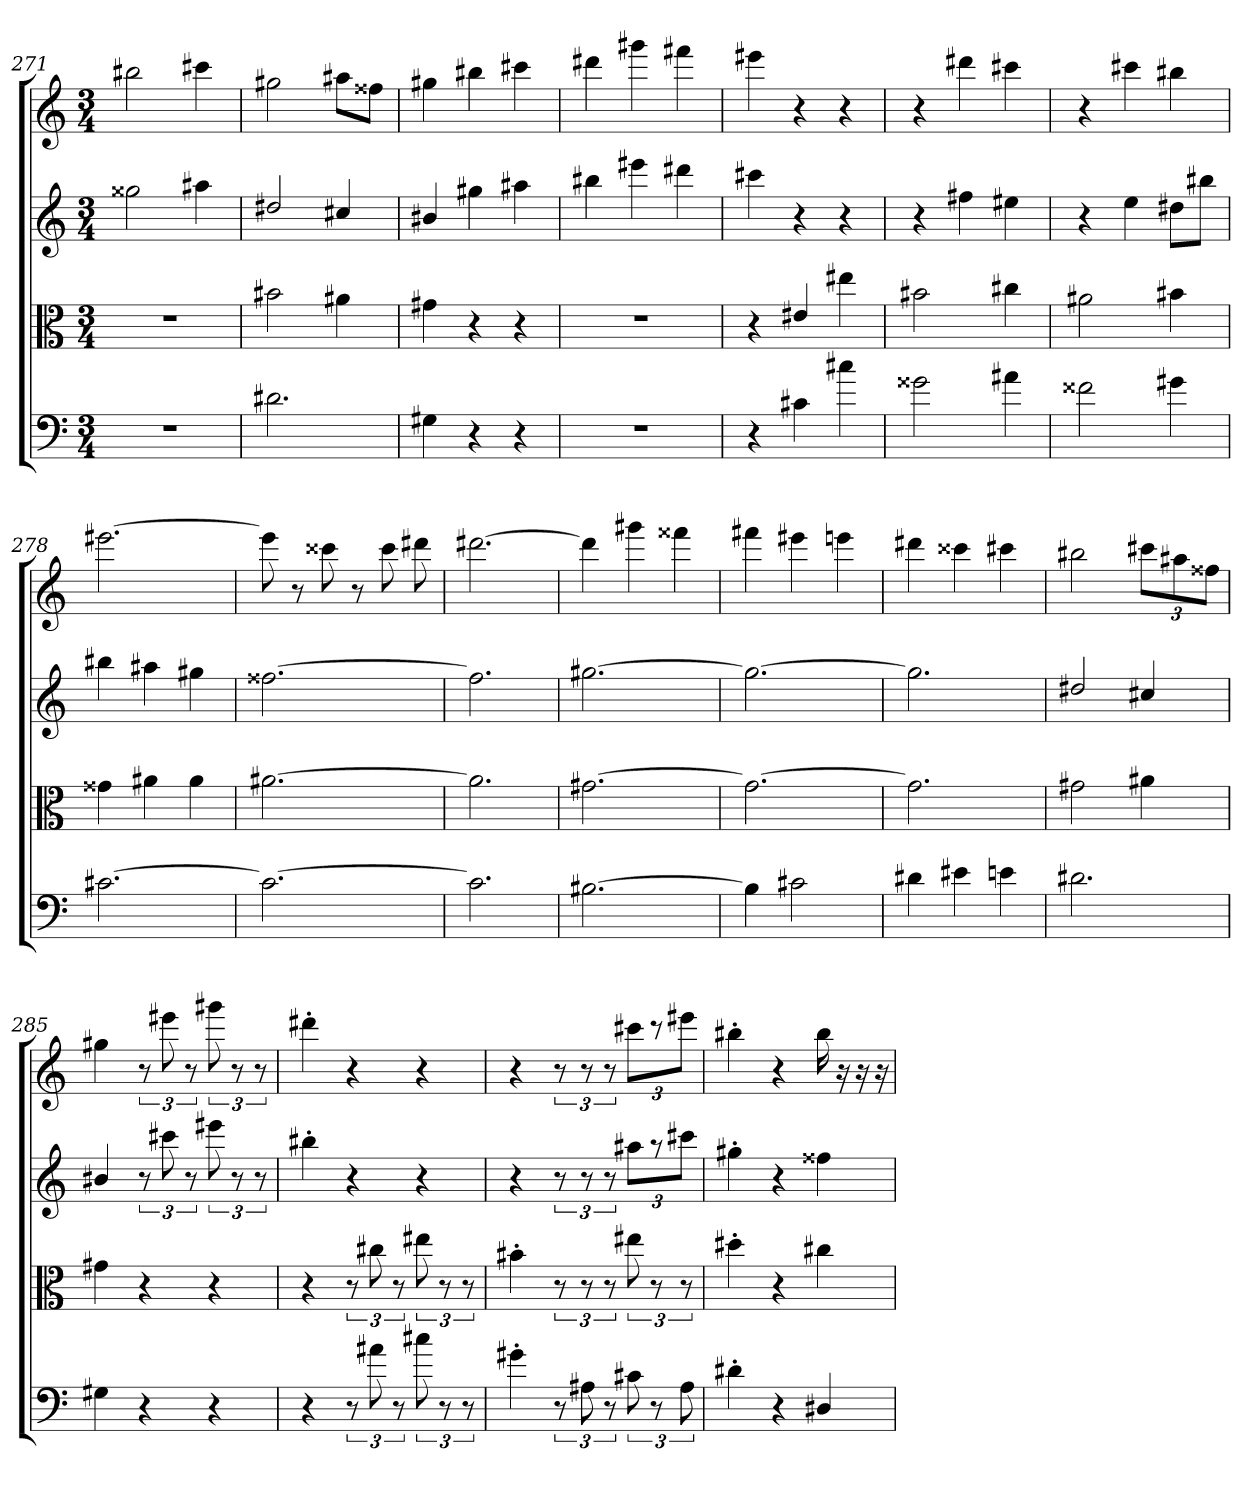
**kern	**kern	**kern	**kern
*part4	*part3	*part2	*part1
*staff4	*staff3	*staff2	*staff1
*clefF4	*clefC3	*clefG2	*clefG2
*k[]	*k[]	*k[]	*k[]
*M3/4	*M3/4	*M3/4	*M3/4
=271	=271	=271	=271
2.r	2.r	2gg##X\	2bb#X\
.	.	4aa#X\	4ccc#X\
=272	=272	=272	=272
2.d#X\	2b#X\	2dd#X/	2gg#X\
.	4a#X\	4cc#X/	8aa#X\L
.	.	.	8ff##X\J
=273	=273	=273	=273
4G#X\	4g#X\	4b#X/	4gg#X\
4r	4r	4gg#X\	4bb#X\
4r	4r	4aa#X\	4ccc#X\
=274	=274	=274	=274
2.r	2.r	4bb#X\	4ddd#X\
.	.	4eee#X\	4ggg#X\
.	.	4ddd#X\	4fff#X\
=275	=275	=275	=275
4r	4r	4ccc#X\	4eee#X\
4c#X\	4e#X/	4r	4r
4cc#X\	4ee#X\	4r	4r
=276	=276	=276	=276
2g##X\	2b#X\	4r	4r
.	.	4ff#X\	4ddd#X\
4a#X\	4cc#X\	4ee#X\	4ccc#X\
=277	=277	=277	=277
2f##X\	2a#X\	4r	4r
.	.	4ee\	4ccc#X\
4g#X\	4b#X\	8dd#X\L	4bb#X\
.	.	8bb#X\J	.
=278	=278	=278	=278
[2.c#X\	4g##X\	4bb#X\	[2.eee#X\
.	4a#X\	4aa#X\	.
.	4a#\	4gg#X\	.
=279	=279	=279	=279
2.c#\_	[2.a#X\	[2.ff##X\	8eee#\]
.	.	.	8r
.	.	.	8ccc##X\
.	.	.	8r
.	.	.	8ccc##\
.	.	.	8ddd#X\
=280	=280	=280	=280
2.c#\]	2.a#\]	2.ff##\]	[2.ddd#X\
=281	=281	=281	=281
[2.B#X\	[2.g#X\	[2.gg#X\	4ddd#\]
.	.	.	4ggg#X\
.	.	.	4fff##X\
=282	=282	=282	=282
4B#\]	2.g#\_	2.gg#\_	4fff#X\
2c#X\	.	.	4eee#X\
.	.	.	4eeen\
=283	=283	=283	=283
4d#X\	2.g#\]	2.gg#\]	4ddd#X\
4e#X\	.	.	4ccc##X\
4en\	.	.	4ccc#X\
=284	=284	=284	=284
2.d#X\	2g#X\	2dd#X/	2bb#X\
.	4a#X\	4cc#X/	12ccc#X\L
.	.	.	12aa#X\
.	.	.	12ff##X\J
=285	=285	=285	=285
4G#X\	4g#X\	4b#X/	4gg#X\
4r	4r	12r	12r
.	.	12ccc#X\	12eee#X\
.	.	12r	12r
4r	4r	12eee#X\	12ggg#X\
.	.	12r	12r
.	.	12r	12r
=286	=286	=286	=286
4r	4r	4bb#X'\	4ddd#X'\
12r	12r	4r	4r
12a#X\	12cc#X\	.	.
12r	12r	.	.
12cc#X\	12ee#X\	4r	4r
12r	12r	.	.
12r	12r	.	.
=287	=287	=287	=287
4g#X'\	4b#X'\	4r	4r
12r	12r	12r	12r
12A#X\	12r	12r	12r
12r	12r	12r	12r
12c#X\	12ee#X\	12aa#X\L	12ccc#X\L
12r	12r	12r	12r
12A#\	12r	12ccc#X\J	12eee#X\J
=288	=288	=288	=288
4d#X'\	4dd#X'\	4gg#X'\	4bb#X'\
4r	4r	4r	4r
4D#X/	4cc#X\	4ff##X\	16bb#\
.	.	.	16r
.	.	.	16r
.	.	.	16r
=	=	=	=
*-	*-	*-	*-
